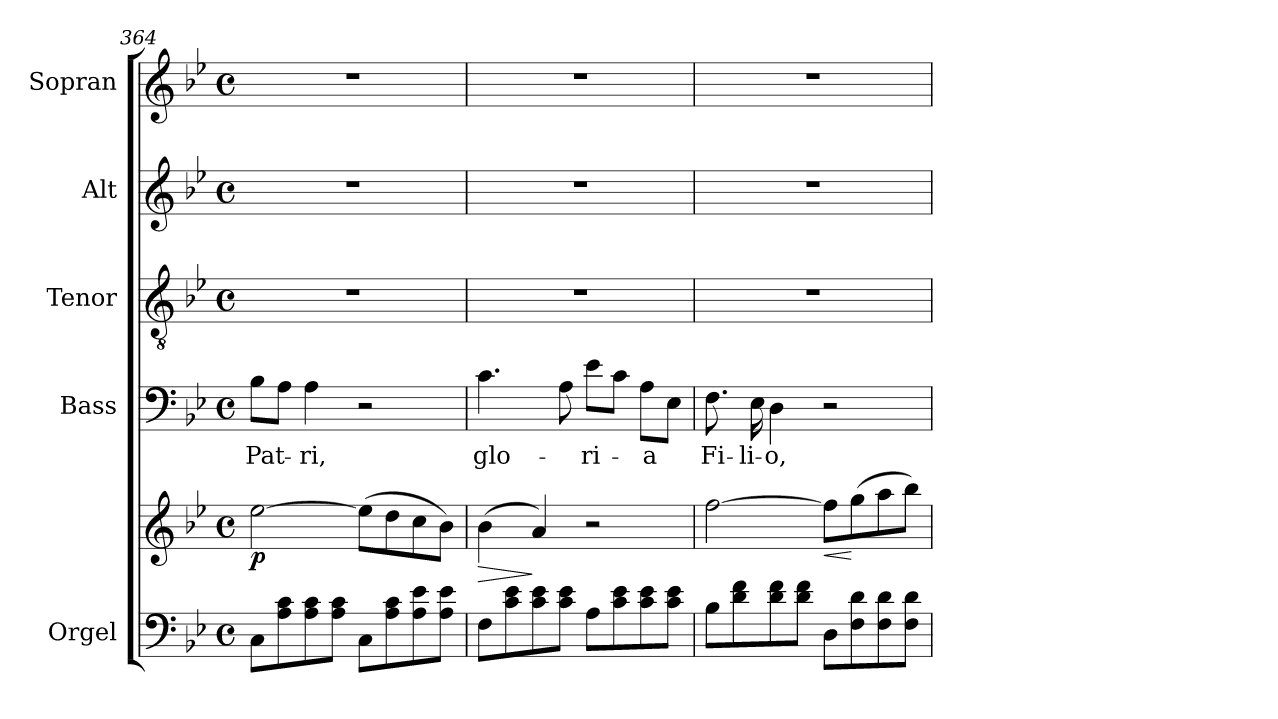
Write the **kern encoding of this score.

**kern	**kern	**dynam	**kern	**text	**kern	**kern	**kern
*part5	*part5	*part5	*part4	*part4	*part3	*part2	*part1
*staff6	*staff5	*staff5/6	*staff4	*staff4	*staff3	*staff2	*staff1
*I"Orgel	*	*	*I"Bass	*	*I"Tenor	*I"Alt	*I"Sopran
*I'Org.	*	*	*I'B.	*	*I'T.	*I'A.	*I'S.
*clefF4	*clefG2	*	*clefF4	*	*clefGv2	*clefG2	*clefG2
*k[b-e-]	*k[b-e-]	*	*k[b-e-]	*	*k[b-e-]	*k[b-e-]	*k[b-e-]
*B-:	*B-:	*	*B-:	*	*B-:	*B-:	*B-:
*M4/4	*M4/4	*	*M4/4	*	*M4/4	*M4/4	*M4/4
*met(c)	*met(c)	*	*met(c)	*	*met(c)	*met(c)	*met(c)
=364	=364	=364	=364	=364	=364	=364	=364
!	!	!LO:DY:b	!	!LO:LY:b	!	!	!
8C\L	[2ee-\	p	8B-\L	Pat-	1r	1r	1r
8A\ 8c\	.	.	8A\J	.	.	.	.
!	!	!	!	!LO:LY:b	!	!	!
8A\ 8c\	.	.	4A\	-ri,	.	.	.
8A\ 8c\J	.	.	.	.	.	.	.
8C\L	(>8ee-\L]	.	2r	.	.	.	.
8A\ 8c\	8dd\	.	.	.	.	.	.
8A\ 8e-\	8cc\	.	.	.	.	.	.
8A\ 8e-\J	8b-\J)	.	.	.	.	.	.
=365	=365	=365	=365	=365	=365	=365	=365
!	!	!LO:HP:b	!	!LO:LY:b	!	!	!
8F\L	(>4b-\	>	4.c\	glo-	1r	1r	1r
8c\ 8e-\	.	.	.	.	.	.	.
8c\ 8e-\	4a/)	]	.	.	.	.	.
8c\ 8e-\J	.	.	8A\	.	.	.	.
!	!	!	!	!LO:LY:b	!	!	!
8A\L	2r	.	8e-\L	-ri-	.	.	.
8c\ 8e-\	.	.	8c\J	.	.	.	.
!	!	!	!	!LO:LY:b	!	!	!
8c\ 8e-\	.	.	8A\L	-a	.	.	.
8c\ 8e-\J	.	.	8E-\J	.	.	.	.
=366	=366	=366	=366	=366	=366	=366	=366
!	!	!	!	!LO:LY:b	!	!	!
8B-\L	[2ff\	.	8.F\	Fi-	1r	1r	1r
8d\ 8f\	.	.	.	.	.	.	.
!	!	!	!	!LO:LY:b	!	!	!
.	.	.	16E-\	-li-	.	.	.
!	!	!	!	!LO:LY:b	!	!	!
8d\ 8f\	.	.	4D\	-o,	.	.	.
8d\ 8f\J	.	.	.	.	.	.	.
!	!	!LO:HP:b	!	!	!	!	!
8D\L	8ff\L]	<	2r	.	.	.	.
8F\ 8d\	(>8gg\	[	.	.	.	.	.
8F\ 8d\	8aa\	.	.	.	.	.	.
8F\ 8d\J	8bb-\J)	.	.	.	.	.	.
=	=	=	=	=	=	=	=
*-	*-	*-	*-	*-	*-	*-	*-
